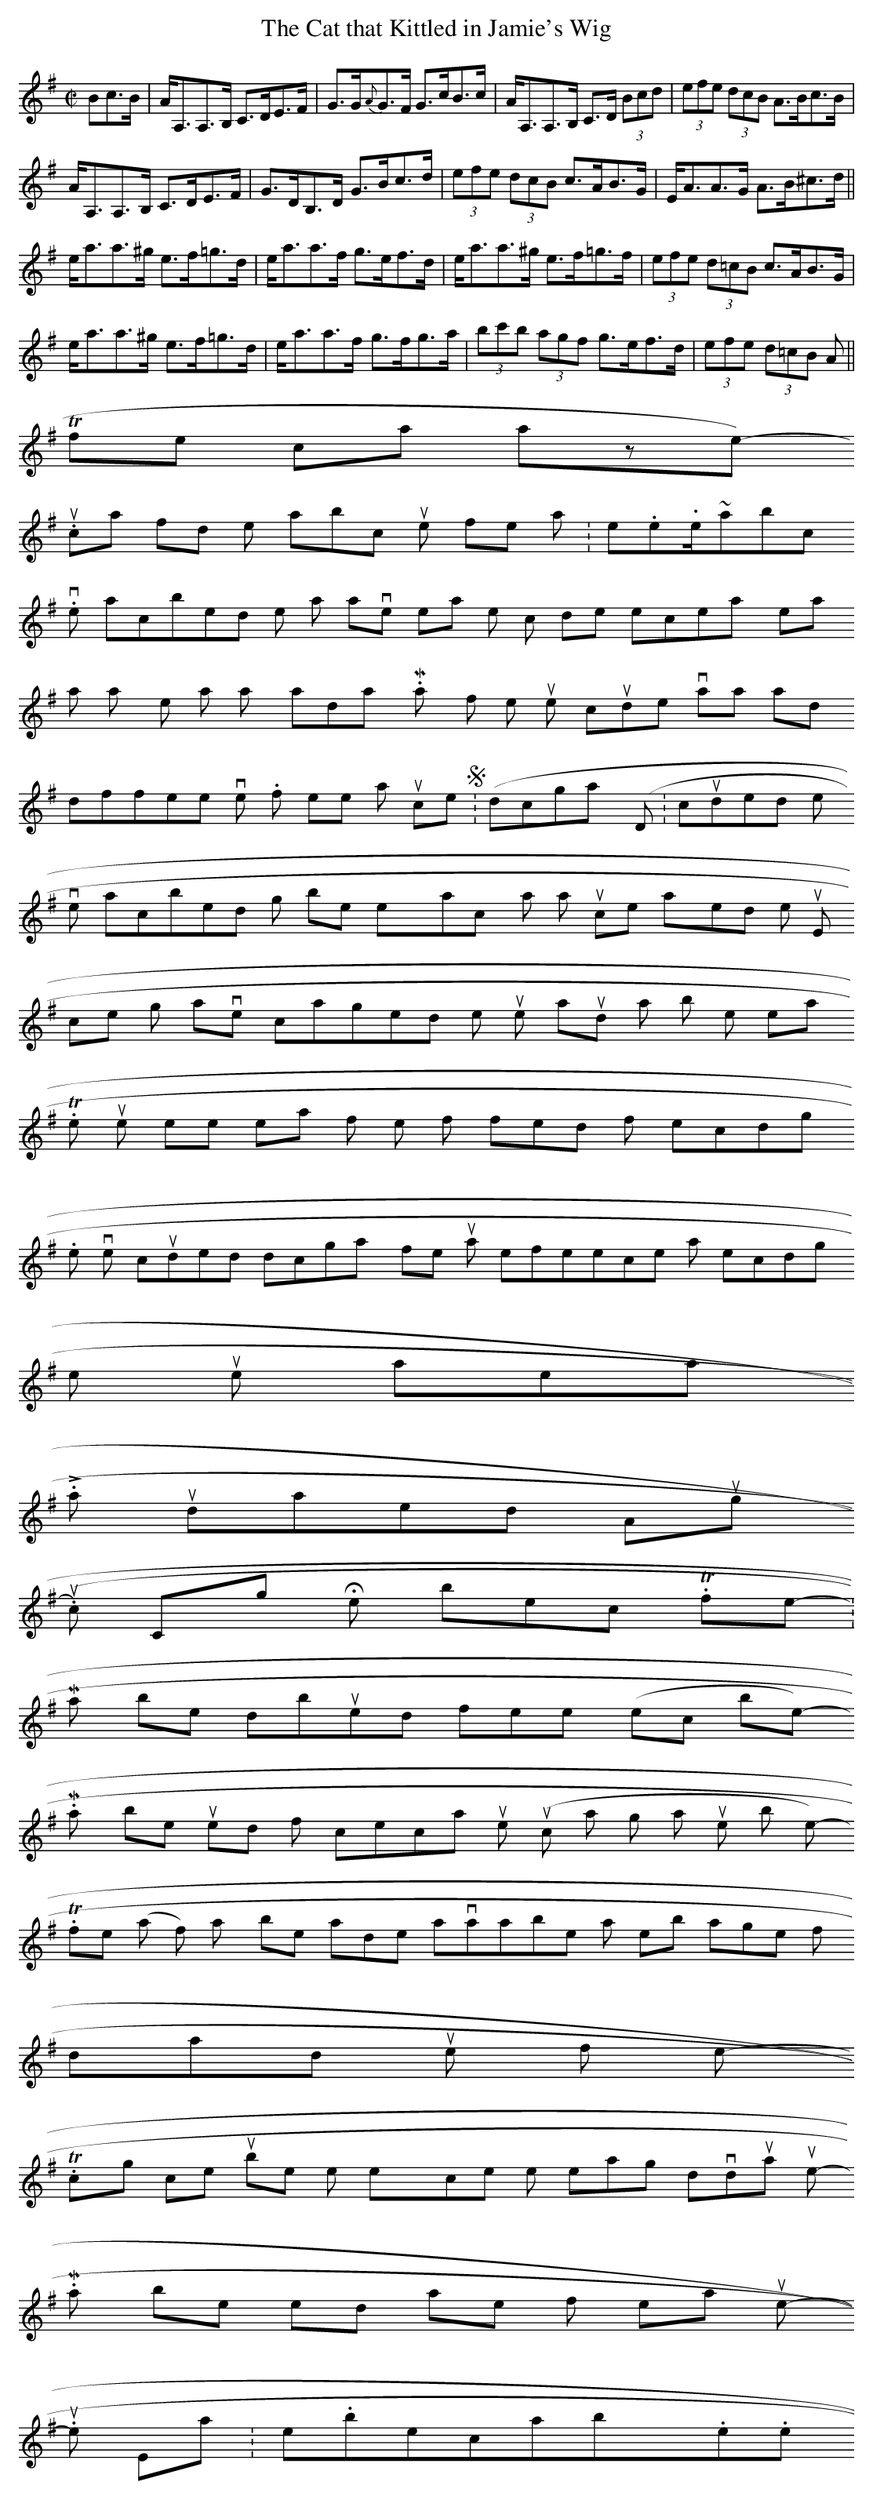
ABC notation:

X:1
T:Cat that Kittled in Jamie's Wig, The
M:C|
K:Ador
Bc>B|A<A,A,>B, C>DE>F|G>G{A}G>F G>cB>c|A<A,A,>B, C>D (3Bcd|(3efe (3dcB A>Bc>B|
A<A,A,>B, C>DE>F|G>DB,>D G>Bc>d|(3efe (3dcB c>AB>G|E<AA>G A>B^c>d||
e<aa>^g e>f=g>d|e<aa>f g>ef>d|e<aa>^g e>f=g>f|(3efe (3d=cB c>AB>G|
e<aa>^g e>f=g>d|e<aa>f g>fg>a|(3bc'b (3agf g>ef>d|(3efe (3d=cB A||
This file contains 8 waltzes (#1 - #8).
You can find more abc tune files at http://home1.swipnet.se/~w-11382/abc.htm
I've transcribed them as I have learnt them, which does not necessarily mean
that I play them that way nowadays. Many of the tunes include variations and
different versions. If there is a source (S:) or discography (D:) included the
version transcribed might still not be exactly as that source played the tune,
since I might have changed the tune around a bit when I learnt it.
The tunes were learnt from sessions, from friends or from recordings.
When I've included discography, it's often just a reference to what recordings
the tune appears on.
Last updated 26 August 1998.
(c) Copyright 1997-1998 Henrik Norbeck. This file:
- May be distributed freely (with restrictions below).
- May not be used for commercial purposes (such as printing a tune book to sell).
- This file (or parts of it) may not be made available on a web page for
download without permission from me.
- This copyright notice must be kept, except when e-mailing individual tunes.
- May be printed on paper for personal use.
- Questions? E-mail: henrik.norbeck@mailbox.swipnet.se
